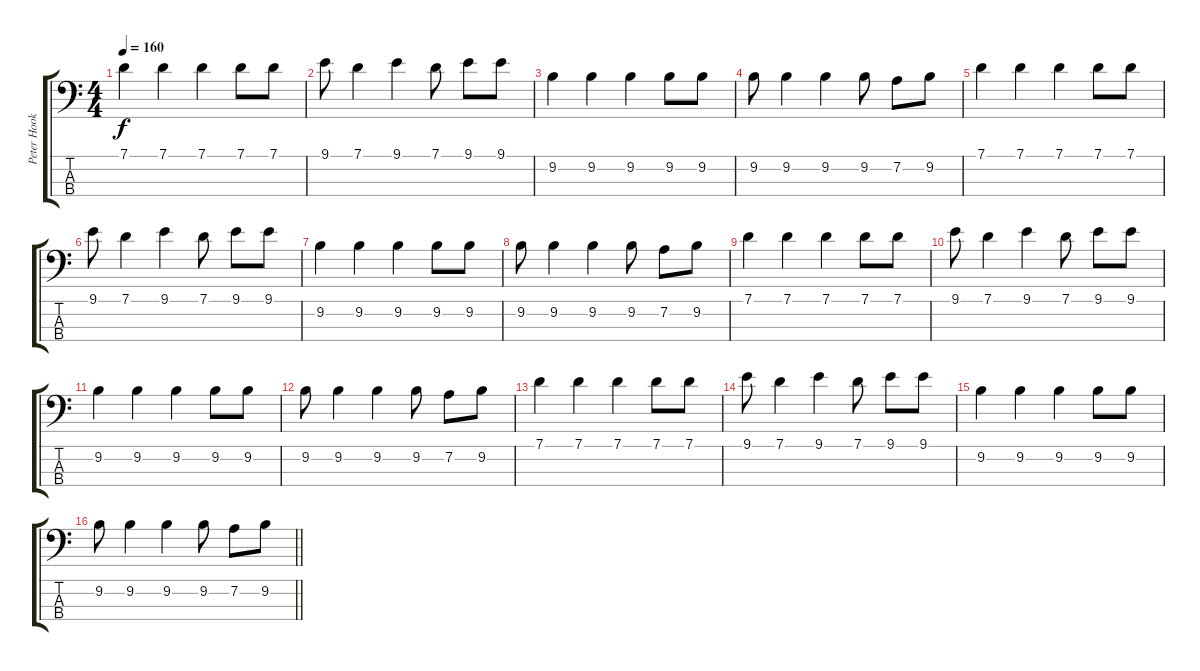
\track ("Peter Hook" "Peter Hook") {instrument electricbasspick}
\staff {score tabs}
\tuning (G2 D2 A1 E1) {hide}
\ts (4 4)
\tempo 160
\clef f4
\ks c
7.1.4{dy f} 7.1.4 7.1.4 7.1.8 7.1.8 |
9.1.8 7.1.4 9.1.4 7.1.8 9.1.8 9.1.8 |
9.2.4 9.2.4 9.2.4 9.2.8 9.2.8 |
9.2.8 9.2.4 9.2.4 9.2.8 7.2.8 9.2.8 |
7.1.4 7.1.4 7.1.4 7.1.8 7.1.8 |
9.1.8 7.1.4 9.1.4 7.1.8 9.1.8 9.1.8 |
9.2.4 9.2.4 9.2.4 9.2.8 9.2.8 |
9.2.8 9.2.4 9.2.4 9.2.8 7.2.8 9.2.8 |
7.1.4 7.1.4 7.1.4 7.1.8 7.1.8 |
9.1.8 7.1.4 9.1.4 7.1.8 9.1.8 9.1.8 |
9.2.4 9.2.4 9.2.4 9.2.8 9.2.8 |
9.2.8 9.2.4 9.2.4 9.2.8 7.2.8 9.2.8 |
7.1.4 7.1.4 7.1.4 7.1.8 7.1.8 |
9.1.8 7.1.4 9.1.4 7.1.8 9.1.8 9.1.8 |
9.2.4 9.2.4 9.2.4 9.2.8 9.2.8 |
\barLineRight lightlight
9.2.8 9.2.4 9.2.4 9.2.8 7.2.8 9.2.8
